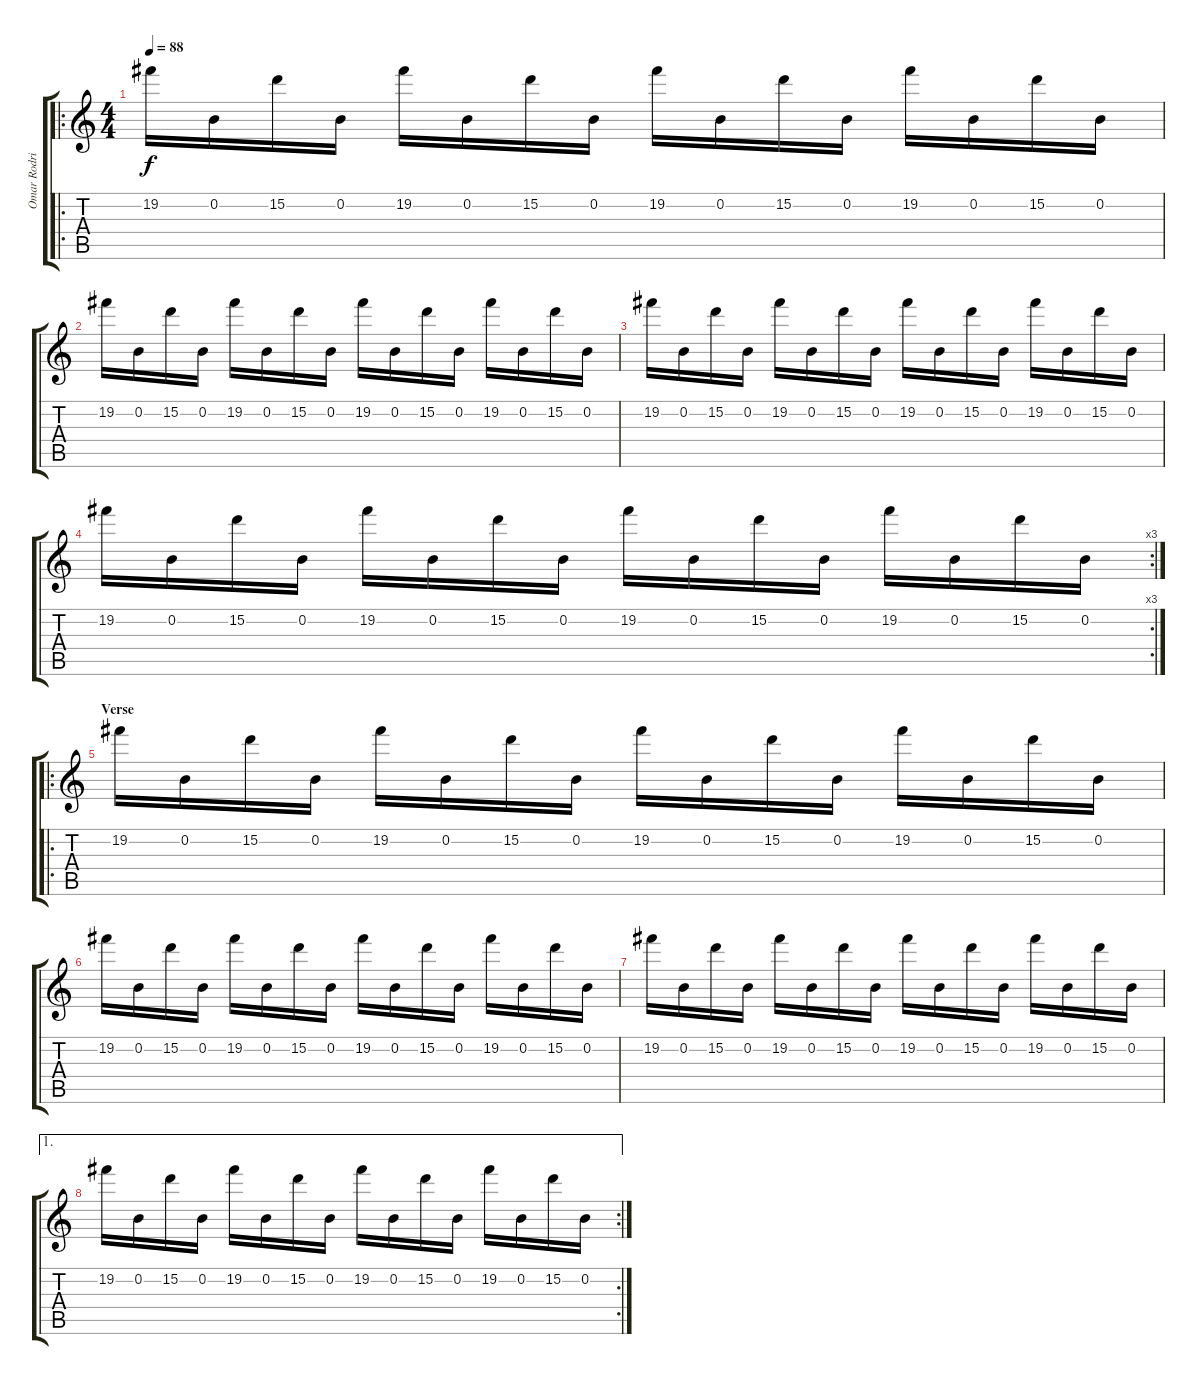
\track ("Omar Rodriguez - Clean" "Omar Rodri") {instrument electricguitarjazz}
\staff {score tabs}
\tuning (E4 B3 G3 D3 A2 E2) {hide}
\ro
\ts (4 4)
\tempo 88
\clef g2
\ks c
19.2.16{dy f} 0.2.16 15.2.16 0.2.16 19.2.16 0.2.16 15.2.16 0.2.16 19.2.16 0.2.16 15.2.16 0.2.16 19.2.16 0.2.16 15.2.16 0.2.16 |
19.2.16 0.2.16 15.2.16 0.2.16 19.2.16 0.2.16 15.2.16 0.2.16 19.2.16 0.2.16 15.2.16 0.2.16 19.2.16 0.2.16 15.2.16 0.2.16 |
19.2.16 0.2.16 15.2.16 0.2.16 19.2.16 0.2.16 15.2.16 0.2.16 19.2.16 0.2.16 15.2.16 0.2.16 19.2.16 0.2.16 15.2.16 0.2.16 |
\rc 3
19.2.16 0.2.16 15.2.16 0.2.16 19.2.16 0.2.16 15.2.16 0.2.16 19.2.16 0.2.16 15.2.16 0.2.16 19.2.16 0.2.16 15.2.16 0.2.16 |
\ro
\section ("" "Verse")
19.2.16 0.2.16 15.2.16 0.2.16 19.2.16 0.2.16 15.2.16 0.2.16 19.2.16 0.2.16 15.2.16 0.2.16 19.2.16 0.2.16 15.2.16 0.2.16 |
19.2.16 0.2.16 15.2.16 0.2.16 19.2.16 0.2.16 15.2.16 0.2.16 19.2.16 0.2.16 15.2.16 0.2.16 19.2.16 0.2.16 15.2.16 0.2.16 |
19.2.16 0.2.16 15.2.16 0.2.16 19.2.16 0.2.16 15.2.16 0.2.16 19.2.16 0.2.16 15.2.16 0.2.16 19.2.16 0.2.16 15.2.16 0.2.16 |
\ae 1
\rc 2
19.2.16 0.2.16 15.2.16 0.2.16 19.2.16 0.2.16 15.2.16 0.2.16 19.2.16 0.2.16 15.2.16 0.2.16 19.2.16 0.2.16 15.2.16 0.2.16
